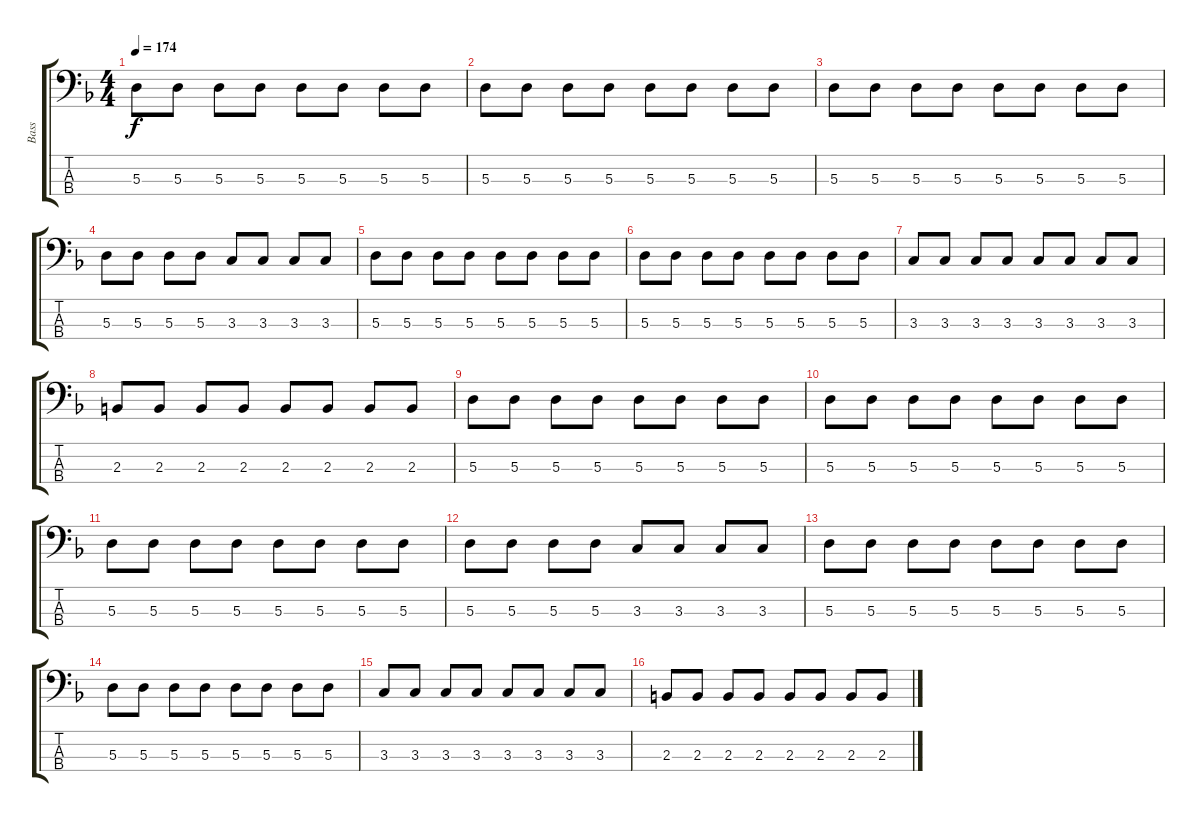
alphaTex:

\track ("Bass" "Bass") {instrument electricbassfinger}
\staff {score tabs}
\tuning (G2 D2 A1 E1) {hide}
\ts (4 4)
\tempo 174
\clef f4
\ks dminor
5.3.8{dy f} 5.3.8 5.3.8 5.3.8 5.3.8 5.3.8 5.3.8 5.3.8 |
5.3.8 5.3.8 5.3.8 5.3.8 5.3.8 5.3.8 5.3.8 5.3.8 |
5.3.8 5.3.8 5.3.8 5.3.8 5.3.8 5.3.8 5.3.8 5.3.8 |
5.3.8 5.3.8 5.3.8 5.3.8 3.3.8 3.3.8 3.3.8 3.3.8 |
5.3.8 5.3.8 5.3.8 5.3.8 5.3.8 5.3.8 5.3.8 5.3.8 |
5.3.8 5.3.8 5.3.8 5.3.8 5.3.8 5.3.8 5.3.8 5.3.8 |
3.3.8 3.3.8 3.3.8 3.3.8 3.3.8 3.3.8 3.3.8 3.3.8 |
2.3.8 2.3.8 2.3.8 2.3.8 2.3.8 2.3.8 2.3.8 2.3.8 |
5.3.8 5.3.8 5.3.8 5.3.8 5.3.8 5.3.8 5.3.8 5.3.8 |
5.3.8 5.3.8 5.3.8 5.3.8 5.3.8 5.3.8 5.3.8 5.3.8 |
5.3.8 5.3.8 5.3.8 5.3.8 5.3.8 5.3.8 5.3.8 5.3.8 |
5.3.8 5.3.8 5.3.8 5.3.8 3.3.8 3.3.8 3.3.8 3.3.8 |
5.3.8 5.3.8 5.3.8 5.3.8 5.3.8 5.3.8 5.3.8 5.3.8 |
5.3.8 5.3.8 5.3.8 5.3.8 5.3.8 5.3.8 5.3.8 5.3.8 |
3.3.8 3.3.8 3.3.8 3.3.8 3.3.8 3.3.8 3.3.8 3.3.8 |
2.3.8 2.3.8 2.3.8 2.3.8 2.3.8 2.3.8 2.3.8 2.3.8
